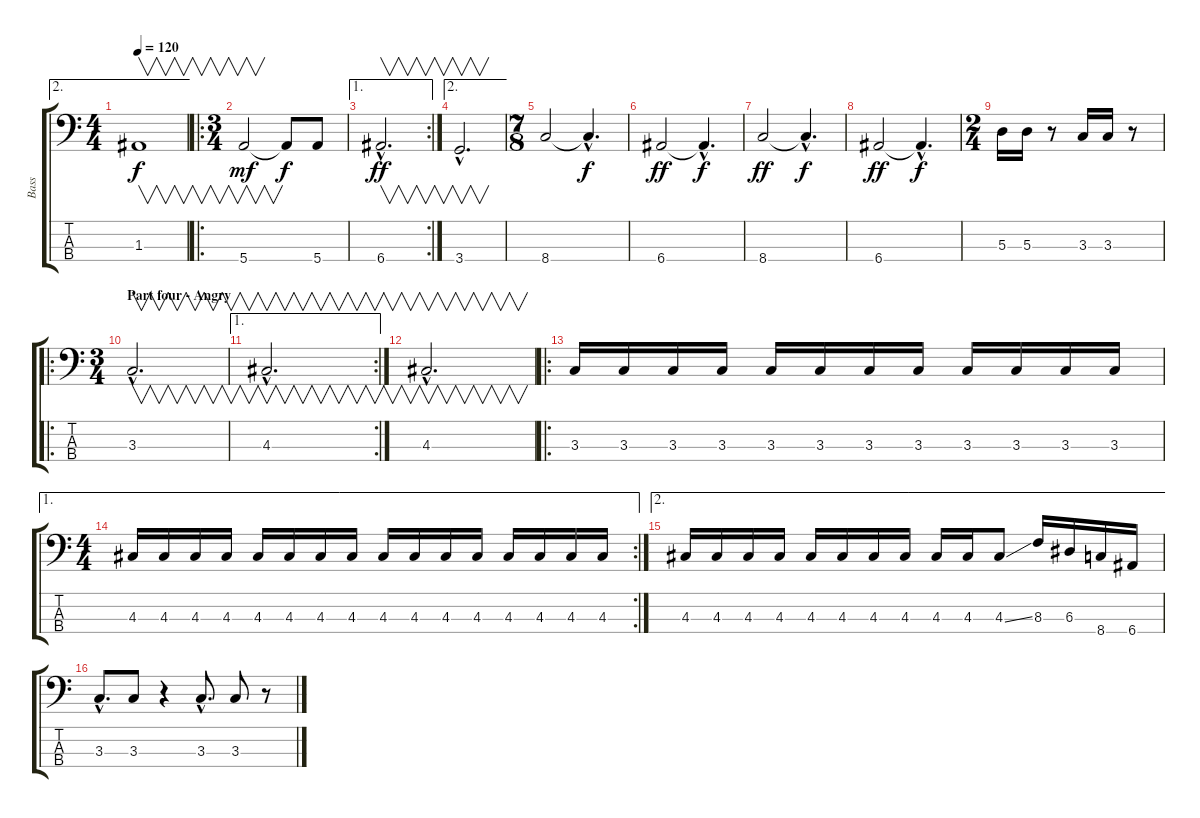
\track ("Bass" "Bass") {instrument fretlessbass}
\staff {score tabs}
\tuning (G2 D2 A1 E1) {hide}
\ae 2
\ts (4 4)
\tempo 120
\clef f4
\ks c
1.3.1{v dy f} |
\ro
\ts (3 4)
5.4.2{v dy mf} 5.4{t}.8{dy f} 5.4.8 |
\ae 1
\rc 2
6.4{hac}.2{v d dy ff} |
\ae 2
3.4{hac}.2{v d} |
\ts (7 8)
8.4.2 8.4{hac t}.4{d dy f} |
6.4.2{dy ff} 6.4{hac t}.4{d dy f} |
8.4.2{dy ff} 8.4{hac t}.4{d dy f} |
6.4.2{dy ff} 6.4{hac t}.4{d dy f} |
\ts (2 4)
5.3.16 5.3.16 r.8 3.3.16 3.3.16 r.8 |
\ro
\ts (3 4)
\section ("" "Part four - Angry")
3.3{hac}.2{v d} |
\ae 1
\rc 2
4.3{hac}.2{v d} |
4.3{hac}.2{v d} |
\ro
3.3.16 3.3.16 3.3.16 3.3.16 3.3.16 3.3.16 3.3.16 3.3.16 3.3.16 3.3.16 3.3.16 3.3.16 |
\ae 1
\rc 2
\ts (4 4)
4.3.16 4.3.16 4.3.16 4.3.16 4.3.16 4.3.16 4.3.16 4.3.16 4.3.16 4.3.16 4.3.16 4.3.16 4.3.16 4.3.16 4.3.16 4.3.16 |
\ae 2
4.3.16 4.3.16 4.3.16 4.3.16 4.3.16 4.3.16 4.3.16 4.3.16 4.3.16 4.3.16 4.3{ss}.8 8.3.16 6.3.16 8.4.16 6.4.16 |
3.3{hac}.8{d} 3.3.8 r.4 3.3{hac}.8{d} 3.3.8 r.8
